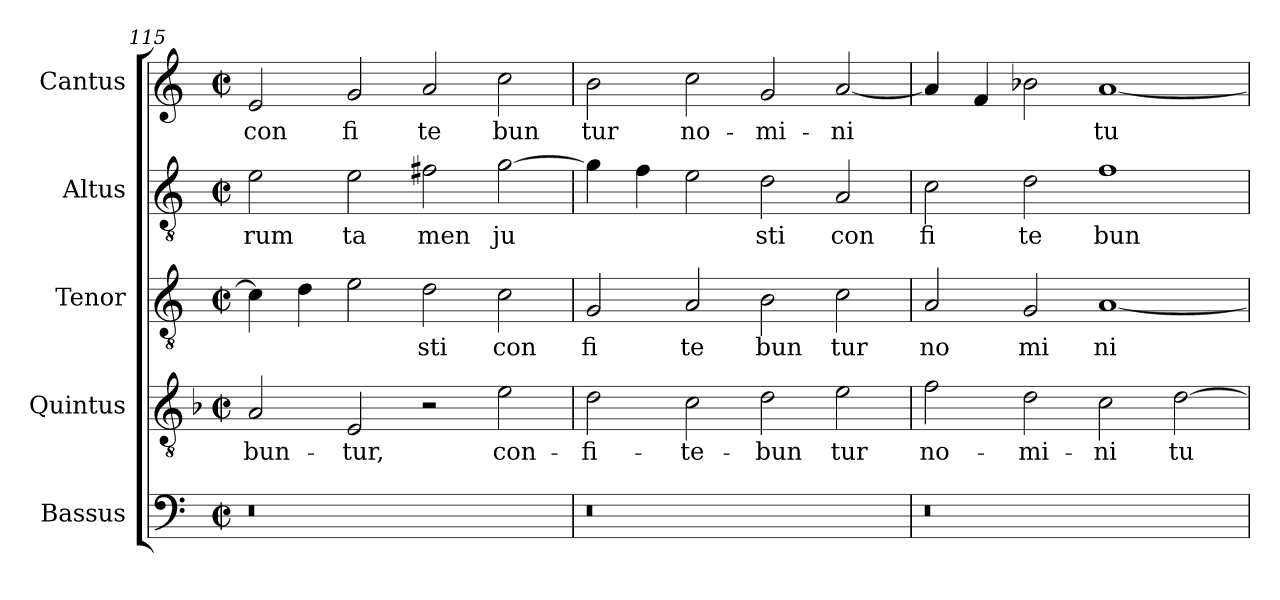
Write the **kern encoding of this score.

**kern	**kern	**text	**kern	**text	**kern	**text	**kern	**text
*part5	*part4	*part4	*part3	*part3	*part2	*part2	*part1	*part1
*staff5	*staff4	*staff4	*staff3	*staff3	*staff2	*staff2	*staff1	*staff1
*I"Bassus	*I"Quintus	*	*I"Tenor	*	*I"Altus	*	*I"Cantus	*
*clefF4	*clefGv2	*	*clefGv2	*	*clefGv2	*	*clefG2	*
*	*k[b-]	*	*	*	*	*	*k[]	*
*	*F:	*	*	*	*	*	*C:	*
*M2/2	*M2/2	*	*M2/2	*	*M2/2	*	*M2/2	*
*met(c|)	*met(c|)	*	*met(c|)	*	*met(c|)	*	*met(c|)	*
=115	=115	=115	=115	=115	=115	=115	=115	=115
!	!	!LO:LY:b:cj	!	!	!	!LO:LY:b:cj	!	!LO:LY:b:cj
0r	2A/	-bun-	4c\]	.	2e\	rum	2e/	con
.	.	.	4d\	.	.	.	.	.
!	!	!LO:LY:b:cj	!	!	!	!LO:LY:b:cj	!	!LO:LY:b:cj
.	2E/	-tur,	2e\	.	2e\	ta	2g/	fi
!	!	!	!	!LO:LY:b:cj	!	!LO:LY:b:cj	!	!LO:LY:b:cj
.	2r	.	2d\	sti	2f#X\	men	2a/	te
!	!	!LO:LY:b:cj	!	!LO:LY:b:cj	!	!LO:LY:b:cj	!	!LO:LY:b:cj
.	2e\	con-	2c\	con	[>2g\	ju	2cc\	bun
!!LO:PB:g=z
=116	=116	=116	=116	=116	=116	=116	=116	=116
*	*k[]	*	*	*	*	*	*	*
*	*C:	*	*	*	*	*	*	*
!	!	!LO:LY:b:cj	!	!LO:LY:b:cj	!	!	!	!LO:LY:b:cj
0r	2d\	-fi-	2G/	fi	4g\]	.	2b\	tur
.	.	.	.	.	4f\	.	.	.
!	!	!LO:LY:b:cj	!	!LO:LY:b:cj	!	!	!	!LO:LY:b:cj
.	2c\	-te-	2A/	te	2e\	.	2cc\	no-
!	!	!LO:LY:b:cj	!	!LO:LY:b:cj	!	!LO:LY:b:cj	!	!LO:LY:b:cj
.	2d\	-bun	2B\	bun	2d\	sti	2g/	-mi-
!	!	!LO:LY:b:cj	!	!LO:LY:b:cj	!	!LO:LY:b:cj	!	!LO:LY:b:cj
.	2e\	tur	2c\	tur	2A/	con	[<2a/	-ni
=117	=117	=117	=117	=117	=117	=117	=117	=117
!	!	!LO:LY:b:cj	!	!LO:LY:b:cj	!	!LO:LY:b:cj	!	!
0r	2f\	no-	2A/	no	2c\	fi	4a/]	.
.	.	.	.	.	.	.	4f/	.
!	!	!LO:LY:b:cj	!	!LO:LY:b:cj	!	!LO:LY:b:cj	!	!
.	2d\	-mi-	2G/	mi	2d\	te	2b-\	.
!	!	!LO:LY:b:cj	!	!LO:LY:b:cj	!	!LO:LY:b:cj	!	!LO:LY:b:cj
.	2c\	-ni	[<1A	ni	1f	bun	[<1a	tu-
!	!	!LO:LY:b:cj	!	!	!	!	!	!
.	[>2d\	tu-	.	.	.	.	.	.
=	=	=	=	=	=	=	=	=
*-	*-	*-	*-	*-	*-	*-	*-	*-
